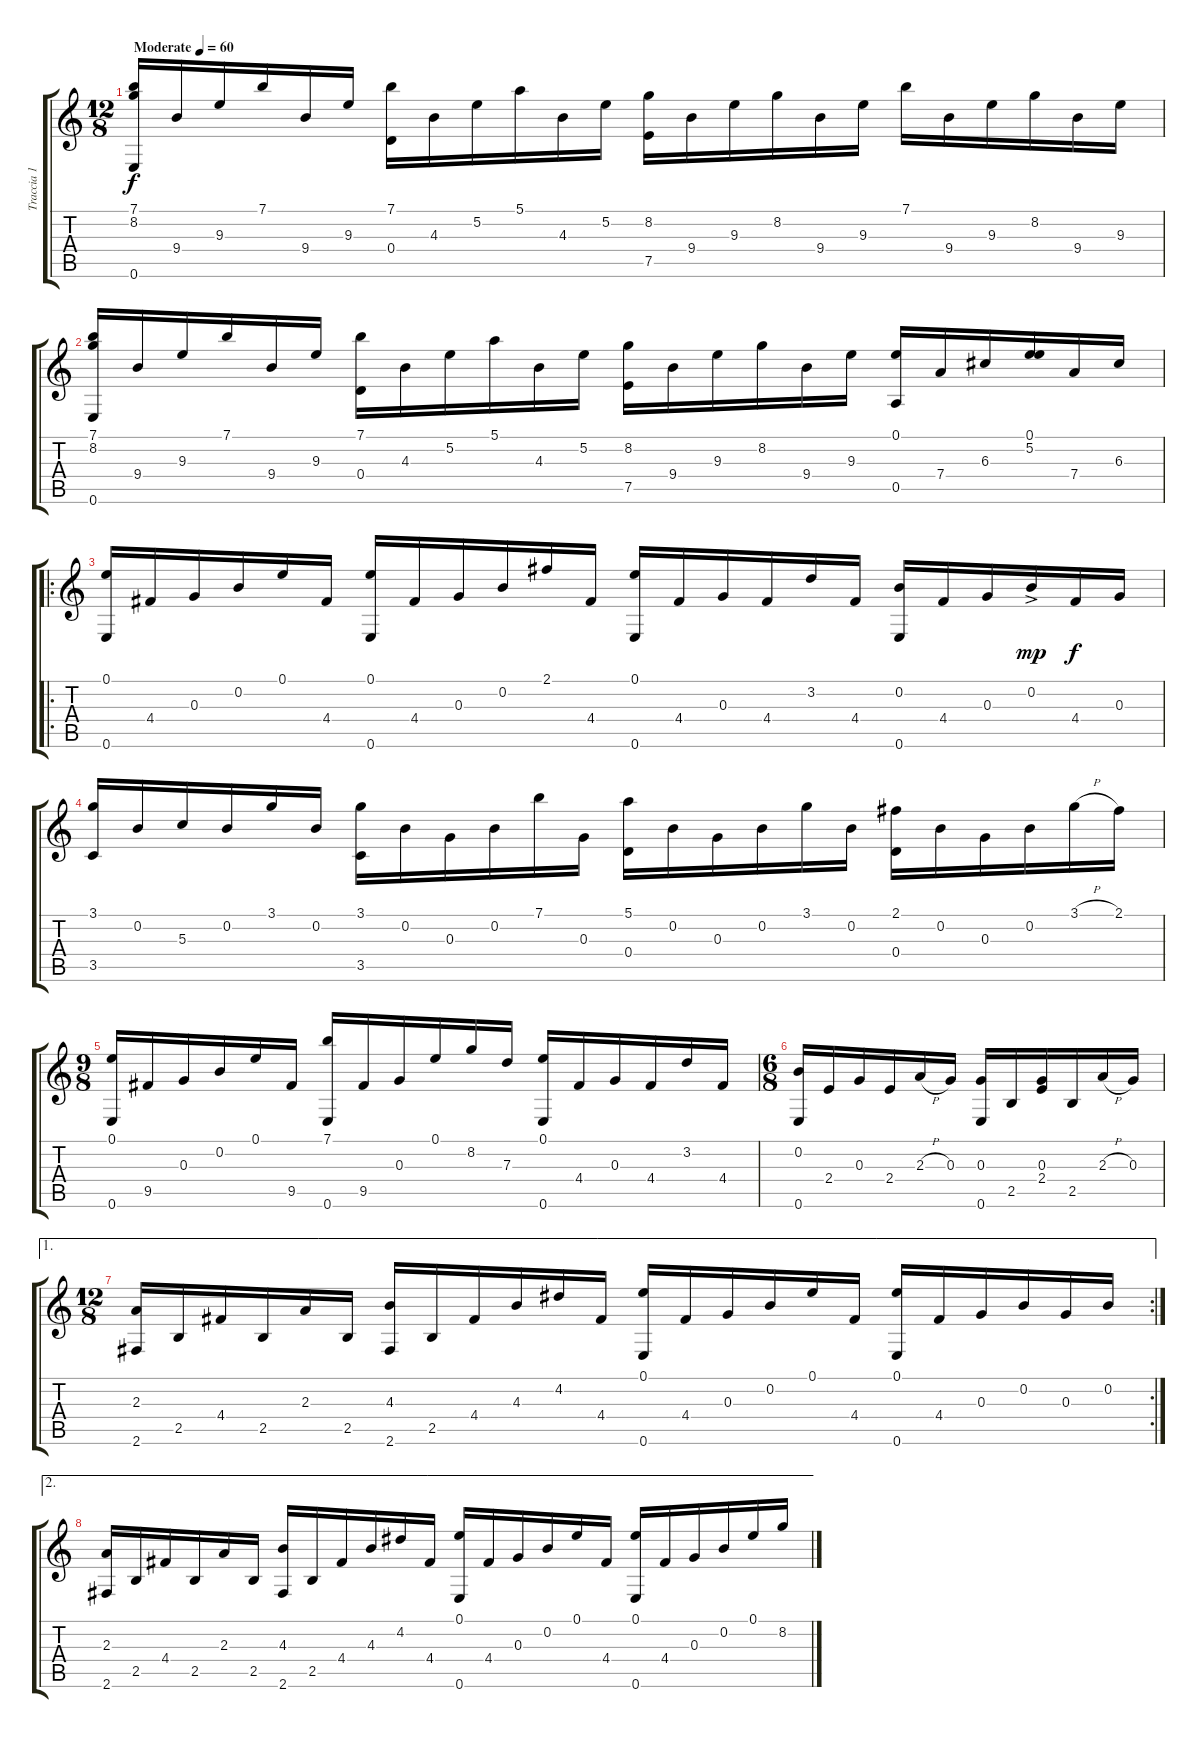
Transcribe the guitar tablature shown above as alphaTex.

\track ("Traccia 1" "Traccia 1") {instrument acousticguitarnylon}
\staff {score tabs}
\tuning (E4 B3 G3 D3 A2 E2) {hide}
\ts (12 8)
\tempo (60 "Moderate")
\clef g2
\ks c
(7.1 8.2 0.6).16{dy f instrument acousticguitarnylon} 9.4.16 9.3.16 7.1.16 9.4.16 9.3.16 (7.1 0.4).16 4.3.16 5.2.16 5.1.16 4.3.16 5.2.16 (8.2 7.5).16 9.4.16 9.3.16 8.2.16 9.4.16 9.3.16 7.1.16 9.4.16 9.3.16 8.2.16 9.4.16 9.3.16 |
(7.1 8.2 0.6).16 9.4.16 9.3.16 7.1.16 9.4.16 9.3.16 (7.1 0.4).16 4.3.16 5.2.16 5.1.16 4.3.16 5.2.16 (8.2 7.5).16 9.4.16 9.3.16 8.2.16 9.4.16 9.3.16 (0.1 0.5).16 7.4.16 6.3.16 (0.1 5.2).16 7.4.16 6.3.16 |
\ro
(0.1 0.6).16 4.4.16 0.3.16 0.2.16 0.1.16 4.4.16 (0.1 0.6).16 4.4.16 0.3.16 0.2.16 2.1.16 4.4.16 (0.1 0.6).16 4.4.16 0.3.16 4.4.16 3.2.16 4.4.16 (0.2 0.6).16 4.4.16 0.3.16 0.2{ac}.16{dy mp} 4.4.16{dy f} 0.3.16 |
(3.1 3.5).16 0.2.16 5.3.16 0.2.16 3.1.16 0.2.16 (3.1 3.5).16 0.2.16 0.3.16 0.2.16 7.1.16 0.3.16 (5.1 0.4).16 0.2.16 0.3.16 0.2.16 3.1.16 0.2.16 (2.1 0.4).16 0.2.16 0.3.16 0.2.16 3.1{h}.16 2.1.16 |
\ts (9 8)
(0.1 0.6).16 9.5.16 0.3.16 0.2.16 0.1.16 9.5.16 (7.1 0.6).16 9.5.16 0.3.16 0.1.16 8.2.16 7.3.16 (0.1 0.6).16 4.4.16 0.3.16 4.4.16 3.2.16 4.4.16 |
\ts (6 8)
(0.2 0.6).16 2.4.16 0.3.16 2.4.16 2.3{h}.16 0.3.16 (0.3 0.6).16 2.5.16 (0.3 2.4).16 2.5.16 2.3{h}.16 0.3.16 |
\ae 1
\rc 2
\ts (12 8)
(2.3 2.6).16 2.5.16 4.4.16 2.5.16 2.3.16 2.5.16 (4.3 2.6).16 2.5.16 4.4.16 4.3.16 4.2.16 4.4.16 (0.1 0.6).16 4.4.16 0.3.16 0.2.16 0.1.16 4.4.16 (0.1 0.6).16 4.4.16 0.3.16 0.2.16 0.3.16 0.2.16 |
\ae 2
(2.3 2.6).16 2.5.16 4.4.16 2.5.16 2.3.16 2.5.16 (4.3 2.6).16 2.5.16 4.4.16 4.3.16 4.2.16 4.4.16 (0.1 0.6).16 4.4.16 0.3.16 0.2.16 0.1.16 4.4.16 (0.1 0.6).16 4.4.16 0.3.16 0.2.16 0.1.16 8.2.16
